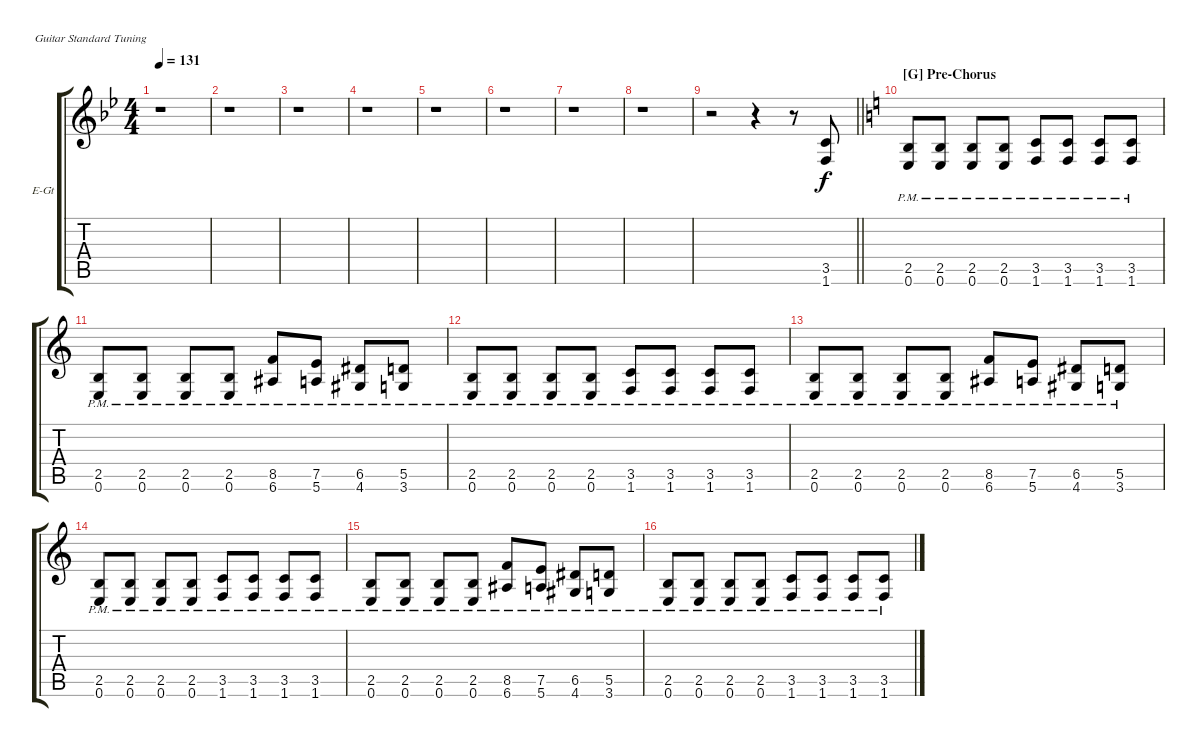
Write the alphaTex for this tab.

\bracketExtendMode groupsimilarinstruments
\firstSystemTrackNameOrientation horizontal
\otherSystemsTrackNameOrientation horizontal
\track ("Distortion Guitar 2" "E-Gt") {instrument distortionguitar}
\staff {score tabs}
\tuning (E4 B3 G3 D3 A2 E2)
\ts (4 4)
\tempo 131
\clef g2
\scale
0.333333
\ks gminor
r.1{dy f} |
\scale
0.333333 r.1 |
\scale
0.333333 r.1 |
\scale
0.333333 r.1 |
\scale
0.333333 r.1 |
\scale
0.333333 r.1 |
\scale
0.333333 r.1 |
\scale
0.333333 r.1 |
\scale
0.259414
\barLineRight lightlight
r.2 r.4 r.8 (3.5 1.6).8 |
\section ("G" "Pre-Chorus")
\scale
0.481172
\ks aminor
(2.5{pm} 0.6{pm}).8 (2.5{pm} 0.6{pm}).8 (2.5{pm} 0.6{pm}).8 (2.5{pm} 0.6{pm}).8 (3.5{pm} 1.6{pm}).8 (3.5{pm} 1.6{pm}).8 (3.5{pm} 1.6{pm}).8 (3.5{pm} 1.6{pm}).8 |
\scale
0.259414 (2.5{pm} 0.6{pm}).8 (2.5{pm} 0.6{pm}).8 (2.5{pm} 0.6{pm}).8 (2.5{pm} 0.6{pm}).8 (8.5{pm} 6.6{pm}).8 (7.5{pm} 5.6{pm}).8 (6.5{pm} 4.6{pm}).8 (5.5{pm} 3.6{pm}).8 |
\scale
0.333333 (2.5{pm} 0.6{pm}).8 (2.5{pm} 0.6{pm}).8 (2.5{pm} 0.6{pm}).8 (2.5{pm} 0.6{pm}).8 (3.5{pm} 1.6{pm}).8 (3.5{pm} 1.6{pm}).8 (3.5{pm} 1.6{pm}).8 (3.5{pm} 1.6{pm}).8 |
\scale
0.333333 (2.5{pm} 0.6{pm}).8 (2.5{pm} 0.6{pm}).8 (2.5{pm} 0.6{pm}).8 (2.5{pm} 0.6{pm}).8 (8.5{pm} 6.6{pm}).8 (7.5{pm} 5.6{pm}).8 (6.5{pm} 4.6{pm}).8 (5.5{pm} 3.6{pm}).8 |
\scale
0.333333 (2.5{pm} 0.6{pm}).8 (2.5{pm} 0.6{pm}).8 (2.5{pm} 0.6{pm}).8 (2.5{pm} 0.6{pm}).8 (3.5{pm} 1.6{pm}).8 (3.5{pm} 1.6{pm}).8 (3.5{pm} 1.6{pm}).8 (3.5{pm} 1.6{pm}).8 |
\scale
0.333333 (2.5{pm} 0.6{pm}).8 (2.5{pm} 0.6{pm}).8 (2.5{pm} 0.6{pm}).8 (2.5{pm} 0.6{pm}).8 (8.5{pm} 6.6{pm}).8 (7.5{pm} 5.6{pm}).8 (6.5{pm} 4.6{pm}).8 (5.5{pm} 3.6{pm}).8 |
\scale
0.333333 (2.5{pm} 0.6{pm}).8 (2.5{pm} 0.6{pm}).8 (2.5{pm} 0.6{pm}).8 (2.5{pm} 0.6{pm}).8 (3.5{pm} 1.6{pm}).8 (3.5{pm} 1.6{pm}).8 (3.5{pm} 1.6{pm}).8 (3.5{pm} 1.6{pm}).8
